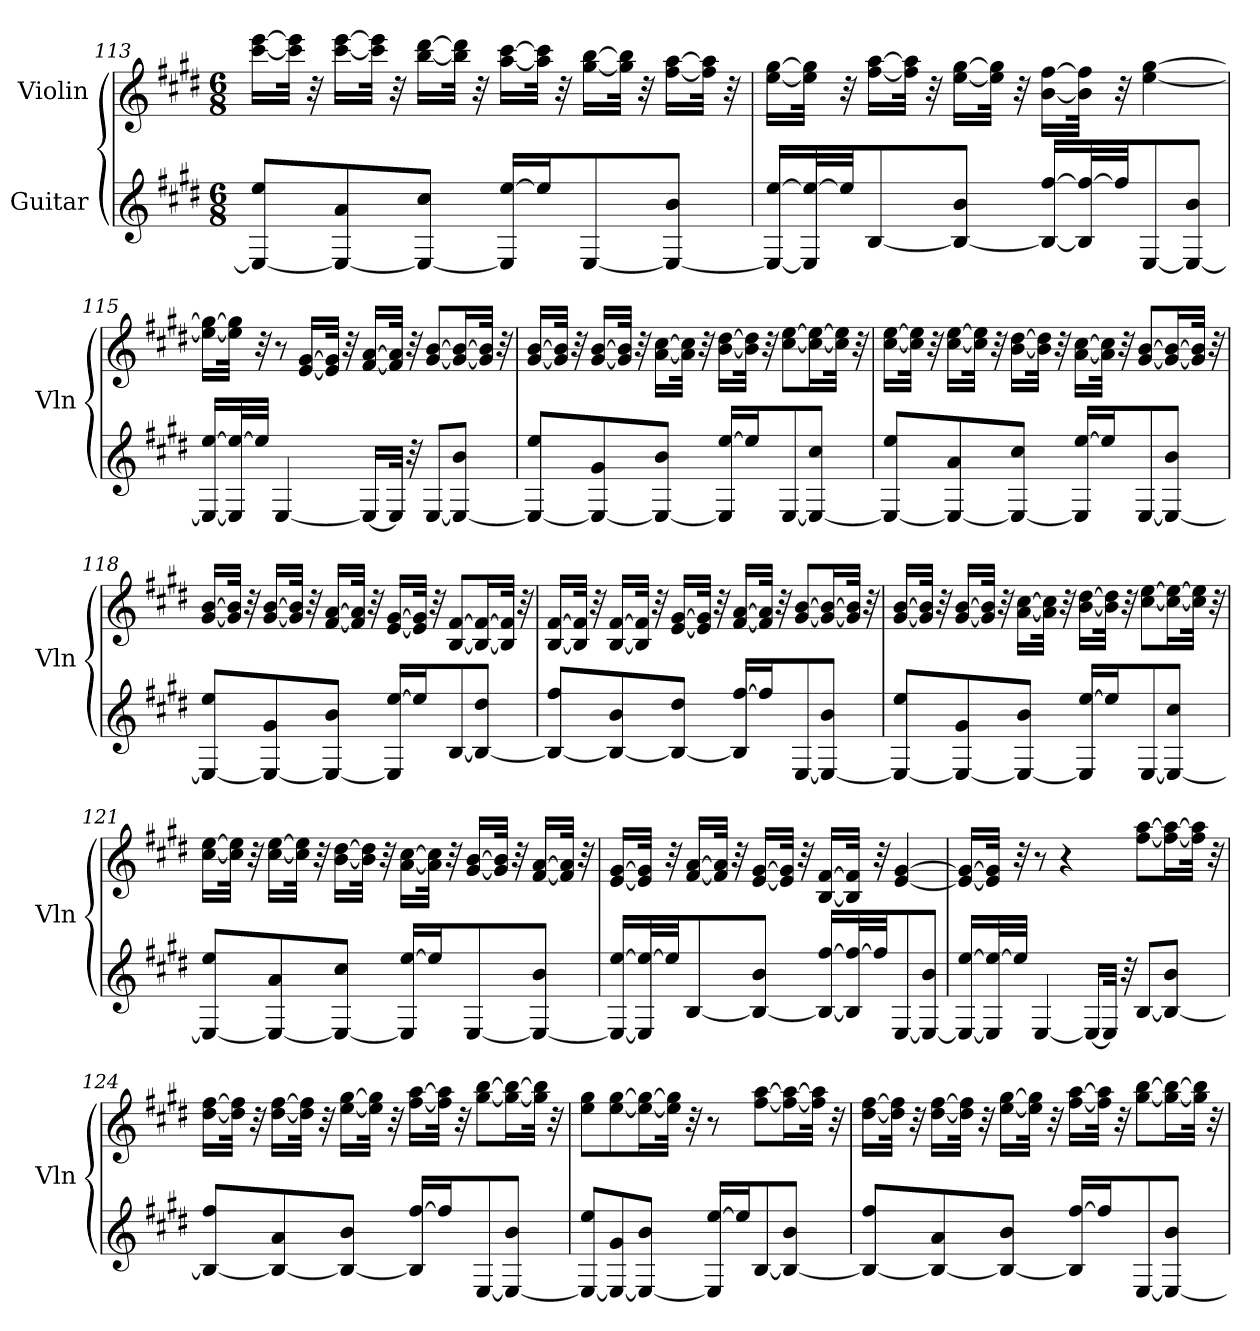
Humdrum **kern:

**kern	**kern
*part2	*part1
*staff2	*staff1
*I"Guitar	*I"Violin
*	*I'Vln
*clefG2	*clefG2
*k[f#c#g#d#]	*k[f#c#g#d#]
*E:	*E:
*M6/8	*M6/8
=113	=113
8E/_ 8ee/L	[16ccc#\ [16eee\LL
.	32ccc#\] 32eee\]JJk
.	32r
8E/_ 8a/	[16ccc#\ [16eee\LL
.	32ccc#\] 32eee\]JJk
.	32r
8E/_ 8cc#/J	[16bb\ [16ddd#\LL
.	32bb\] 32ddd#\]JJk
.	32r
16E/] [16ee/LL	[16aa\ [16ccc#\LL
16ee/J]	32aa\] 32ccc#\]JJk
.	32r
[8E/	[16gg#\ [16bb\LL
.	32gg#\] 32bb\]JJk
.	32r
8E/_ 8b/J	[16ff#\ [16aa\LL
.	32ff#\] 32aa\]JJk
.	32r
!!LO:LB:g=z
=114	=114
16E/_ [16ee/LL	[16ee\ [16gg#\LL
32E/] 32ee/_L	32ee\] 32gg#\]JJk
32ee/JJ]	32r
[8B/	[16ff#\ [16aa\LL
.	32ff#\] 32aa\]JJk
.	32r
8B/_ 8b/J	[16ee\ [16gg#\LL
.	32ee\] 32gg#\]JJk
.	32r
16B/_ [16ff#/LL	[16b\ [16ff#\LL
32B/] 32ff#/_L	32b\] 32ff#\]JJk
32ff#/JJ]	32r
[8E/	[4ee\ [4gg#\
8E/_ 8b/J	.
=115	=115
16E/_ [16ee/LL	16ee\_ 16gg#\_LL
32E/] 32ee/_L	32ee\] 32gg#\]JJk
32ee/JJJ]	32r
[4E/	8r
.	[16e/ [16g#/LL
.	32e/] 32g#/]JJk
.	32r
16E/LL_	[16f#/ [16a/LL
32E/JJk]	32f#/] 32a/]JJk
32r	32r
[8E/L	[8g#/ [8b/L
8E/_ 8b/J	16g#/_ 16b/_L
.	32g#/] 32b/]JJk
.	32r
=116	=116
8E/_ 8ee/L	[16g#/ [16b/LL
.	32g#/] 32b/]JJk
.	32r
8E/_ 8g#/	[16g#/ [16b/LL
.	32g#/] 32b/]JJk
.	32r
8E/_ 8b/J	[16a\ [16cc#\LL
.	32a\] 32cc#\]JJk
.	32r
16E/] [16ee/LL	[16b\ [16dd#\LL
16ee/J]	32b\] 32dd#\]JJk
.	32r
[8E/	[8cc#\ [8ee\L
8E/_ 8cc#/J	16cc#\_ 16ee\_L
.	32cc#\] 32ee\]JJk
.	32r
!!LO:LB:g=z
=117	=117
8E/_ 8ee/L	[16cc#\ [16ee\LL
.	32cc#\] 32ee\]JJk
.	32r
8E/_ 8a/	[16cc#\ [16ee\LL
.	32cc#\] 32ee\]JJk
.	32r
8E/_ 8cc#/J	[16b\ [16dd#\LL
.	32b\] 32dd#\]JJk
.	32r
16E/] [16ee/LL	[16a\ [16cc#\LL
16ee/J]	32a\] 32cc#\]JJk
.	32r
[8E/	[8g#/ [8b/L
8E/_ 8b/J	16g#/_ 16b/_L
.	32g#/] 32b/]JJk
.	32r
=118	=118
8E/_ 8ee/L	[16g#/ [16b/LL
.	32g#/] 32b/]JJk
.	32r
8E/_ 8g#/	[16g#/ [16b/LL
.	32g#/] 32b/]JJk
.	32r
8E/_ 8b/J	[16f#/ [16a/LL
.	32f#/] 32a/]JJk
.	32r
16E/] [16ee/LL	[16e/ [16g#/LL
16ee/J]	32e/] 32g#/]JJk
.	32r
[8B/	[8B/ [8f#/L
8B/_ 8dd#/J	16B/_ 16f#/_L
.	32B/] 32f#/]JJk
.	32r
!!LO:PB:g=z
=119	=119
8B/_ 8ff#/L	[16B/ [16f#/LL
.	32B/] 32f#/]JJk
.	32r
8B/_ 8b/	[16B/ [16f#/LL
.	32B/] 32f#/]JJk
.	32r
8B/_ 8dd#/J	[16e/ [16g#/LL
.	32e/] 32g#/]JJk
.	32r
16B/] [16ff#/LL	[16f#/ [16a/LL
16ff#/J]	32f#/] 32a/]JJk
.	32r
[8E/	[8g#/ [8b/L
8E/_ 8b/J	16g#/_ 16b/_L
.	32g#/] 32b/]JJk
.	32r
=120	=120
8E/_ 8ee/L	[16g#/ [16b/LL
.	32g#/] 32b/]JJk
.	32r
8E/_ 8g#/	[16g#/ [16b/LL
.	32g#/] 32b/]JJk
.	32r
8E/_ 8b/J	[16a\ [16cc#\LL
.	32a\] 32cc#\]JJk
.	32r
16E/] [16ee/LL	[16b\ [16dd#\LL
16ee/J]	32b\] 32dd#\]JJk
.	32r
[8E/	[8cc#\ [8ee\L
8E/_ 8cc#/J	16cc#\_ 16ee\_L
.	32cc#\] 32ee\]JJk
.	32r
!!LO:LB:g=z
=121	=121
8E/_ 8ee/L	[16cc#\ [16ee\LL
.	32cc#\] 32ee\]JJk
.	32r
8E/_ 8a/	[16cc#\ [16ee\LL
.	32cc#\] 32ee\]JJk
.	32r
8E/_ 8cc#/J	[16b\ [16dd#\LL
.	32b\] 32dd#\]JJk
.	32r
16E/] [16ee/LL	[16a\ [16cc#\LL
16ee/J]	32a\] 32cc#\]JJk
.	32r
[8E/	[16g#/ [16b/LL
.	32g#/] 32b/]JJk
.	32r
8E/_ 8b/J	[16f#/ [16a/LL
.	32f#/] 32a/]JJk
.	32r
=122	=122
16E/_ [16ee/LL	[16e/ [16g#/LL
32E/] 32ee/_L	32e/] 32g#/]JJk
32ee/JJ]	32r
[8B/	[16f#/ [16a/LL
.	32f#/] 32a/]JJk
.	32r
8B/_ 8b/J	[16e/ [16g#/LL
.	32e/] 32g#/]JJk
.	32r
16B/_ [16ff#/LL	[16B/ [16f#/LL
32B/] 32ff#/_L	32B/] 32f#/]JJk
32ff#/JJ]	32r
[8E/	[4e/ [4g#/
8E/_ 8b/J	.
!!LO:PB:g=z
=123	=123
16E/_ [16ee/LL	16e/_ 16g#/_LL
32E/] 32ee/_L	32e/] 32g#/]JJk
32ee/JJJ]	32r
[4E/	8r
.	4r
16E/LL_	.
32E/JJk]	.
32r	.
[8B/L	[8ff#\ [8aa\L
8B/_ 8b/J	16ff#\_ 16aa\_L
.	32ff#\] 32aa\]JJk
.	32r
!!LO:PB:g=z
=124	=124
8B/_ 8ff#/L	[16dd#\ [16ff#\LL
.	32dd#\] 32ff#\]JJk
.	32r
8B/_ 8a/	[16dd#\ [16ff#\LL
.	32dd#\] 32ff#\]JJk
.	32r
8B/_ 8b/J	[16ee\ [16gg#\LL
.	32ee\] 32gg#\]JJk
.	32r
16B/] [16ff#/LL	[16ff#\ [16aa\LL
16ff#/J]	32ff#\] 32aa\]JJk
.	32r
[8E/	[8gg#\ [8bb\L
8E/_ 8b/J	16gg#\_ 16bb\_L
.	32gg#\] 32bb\]JJk
.	32r
=125	=125
8E/_ 8ee/L	8ee\ 8gg#\L
8E/_ 8g#/	[8ee\ [8gg#\
8E/_ 8b/J	16ee\_ 16gg#\_L
.	32ee\] 32gg#\]JJk
.	32r
16E/] [16ee/LL	8r
16ee/J]	.
[8B/	[8ff#\ [8aa\L
8B/_ 8b/J	16ff#\_ 16aa\_L
.	32ff#\] 32aa\]JJk
.	32r
!!LO:PB:g=z
=126	=126
8B/_ 8ff#/L	[16dd#\ [16ff#\LL
.	32dd#\] 32ff#\]JJk
.	32r
8B/_ 8a/	[16dd#\ [16ff#\LL
.	32dd#\] 32ff#\]JJk
.	32r
8B/_ 8b/J	[16ee\ [16gg#\LL
.	32ee\] 32gg#\]JJk
.	32r
16B/] [16ff#/LL	[16ff#\ [16aa\LL
16ff#/J]	32ff#\] 32aa\]JJk
.	32r
[8E/	[8gg#\ [8bb\L
8E/_ 8b/J	16gg#\_ 16bb\_L
.	32gg#\] 32bb\]JJk
.	32r
=	=
*-	*-
